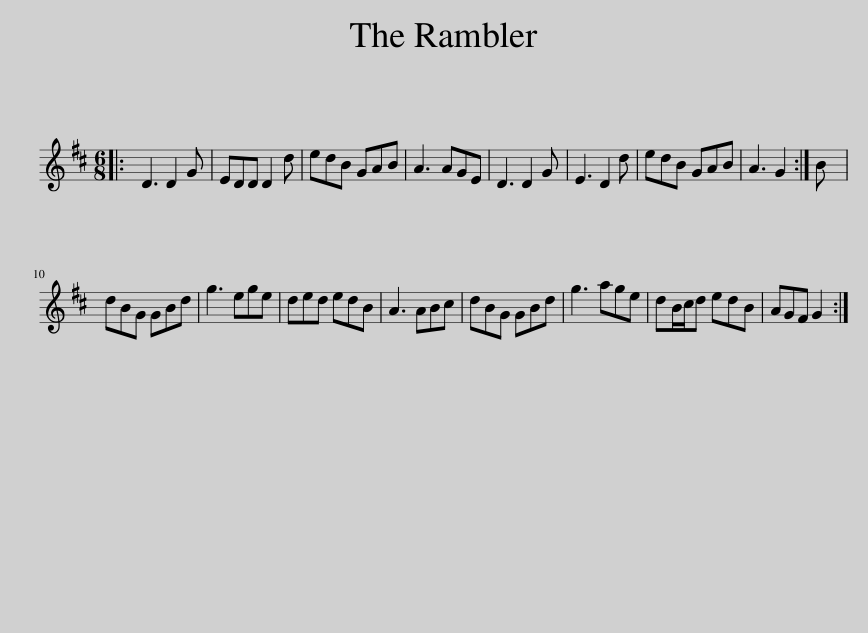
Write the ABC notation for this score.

X:1
L:1/8
M:6/8
I:linebreak $
K:D
V:1 treble
V:1
|: D3 D2 G | EDD D2 d | edB GAB | A3 AGE | D3 D2 G | %5
 E3 D2 d | edB GAB | A3 G2 :| B |$ dBG GBd | %10
 g3 ege | ded edB | A3 ABc | dBG GBd | g3 age | %15
 dB/c/d edB | AGF G2 :| %17
